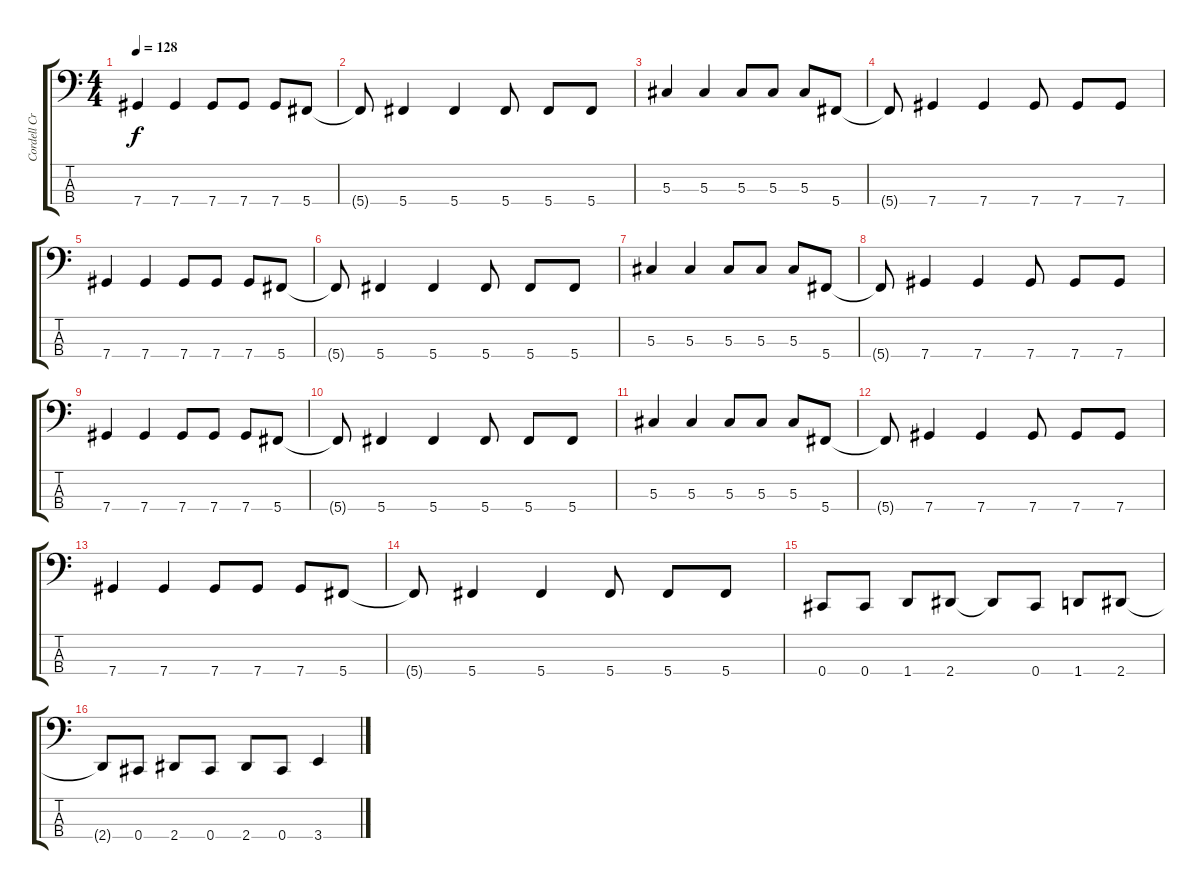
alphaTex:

\track ("Cordell Crockett (bass)" "Cordell Cr") {instrument acousticguitarsteel}
\staff {score tabs}
\tuning (Gb2 Db2 Ab1 Db1) {hide}
\ts (4 4)
\tempo 128
\clef f4
\ks c
7.4.4{dy f} 7.4.4 7.4.8 7.4.8 7.4.8 5.4.8 |
5.4{t}.8 5.4.4 5.4.4 5.4.8 5.4.8 5.4.8 |
5.3.4 5.3.4 5.3.8 5.3.8 5.3.8 5.4.8 |
5.4{t}.8 7.4.4 7.4.4 7.4.8 7.4.8 7.4.8 |
7.4.4 7.4.4 7.4.8 7.4.8 7.4.8 5.4.8 |
5.4{t}.8 5.4.4 5.4.4 5.4.8 5.4.8 5.4.8 |
5.3.4 5.3.4 5.3.8 5.3.8 5.3.8 5.4.8 |
5.4{t}.8 7.4.4 7.4.4 7.4.8 7.4.8 7.4.8 |
7.4.4 7.4.4 7.4.8 7.4.8 7.4.8 5.4.8 |
5.4{t}.8 5.4.4 5.4.4 5.4.8 5.4.8 5.4.8 |
5.3.4 5.3.4 5.3.8 5.3.8 5.3.8 5.4.8 |
5.4{t}.8 7.4.4 7.4.4 7.4.8 7.4.8 7.4.8 |
7.4.4 7.4.4 7.4.8 7.4.8 7.4.8 5.4.8 |
5.4{t}.8 5.4.4 5.4.4 5.4.8 5.4.8 5.4.8 |
0.4.8 0.4.8 1.4.8 2.4.8 2.4{t}.8 0.4.8 1.4.8 2.4.8 |
2.4{t}.8 0.4.8 2.4.8 0.4.8 2.4.8 0.4.8 3.4.4
